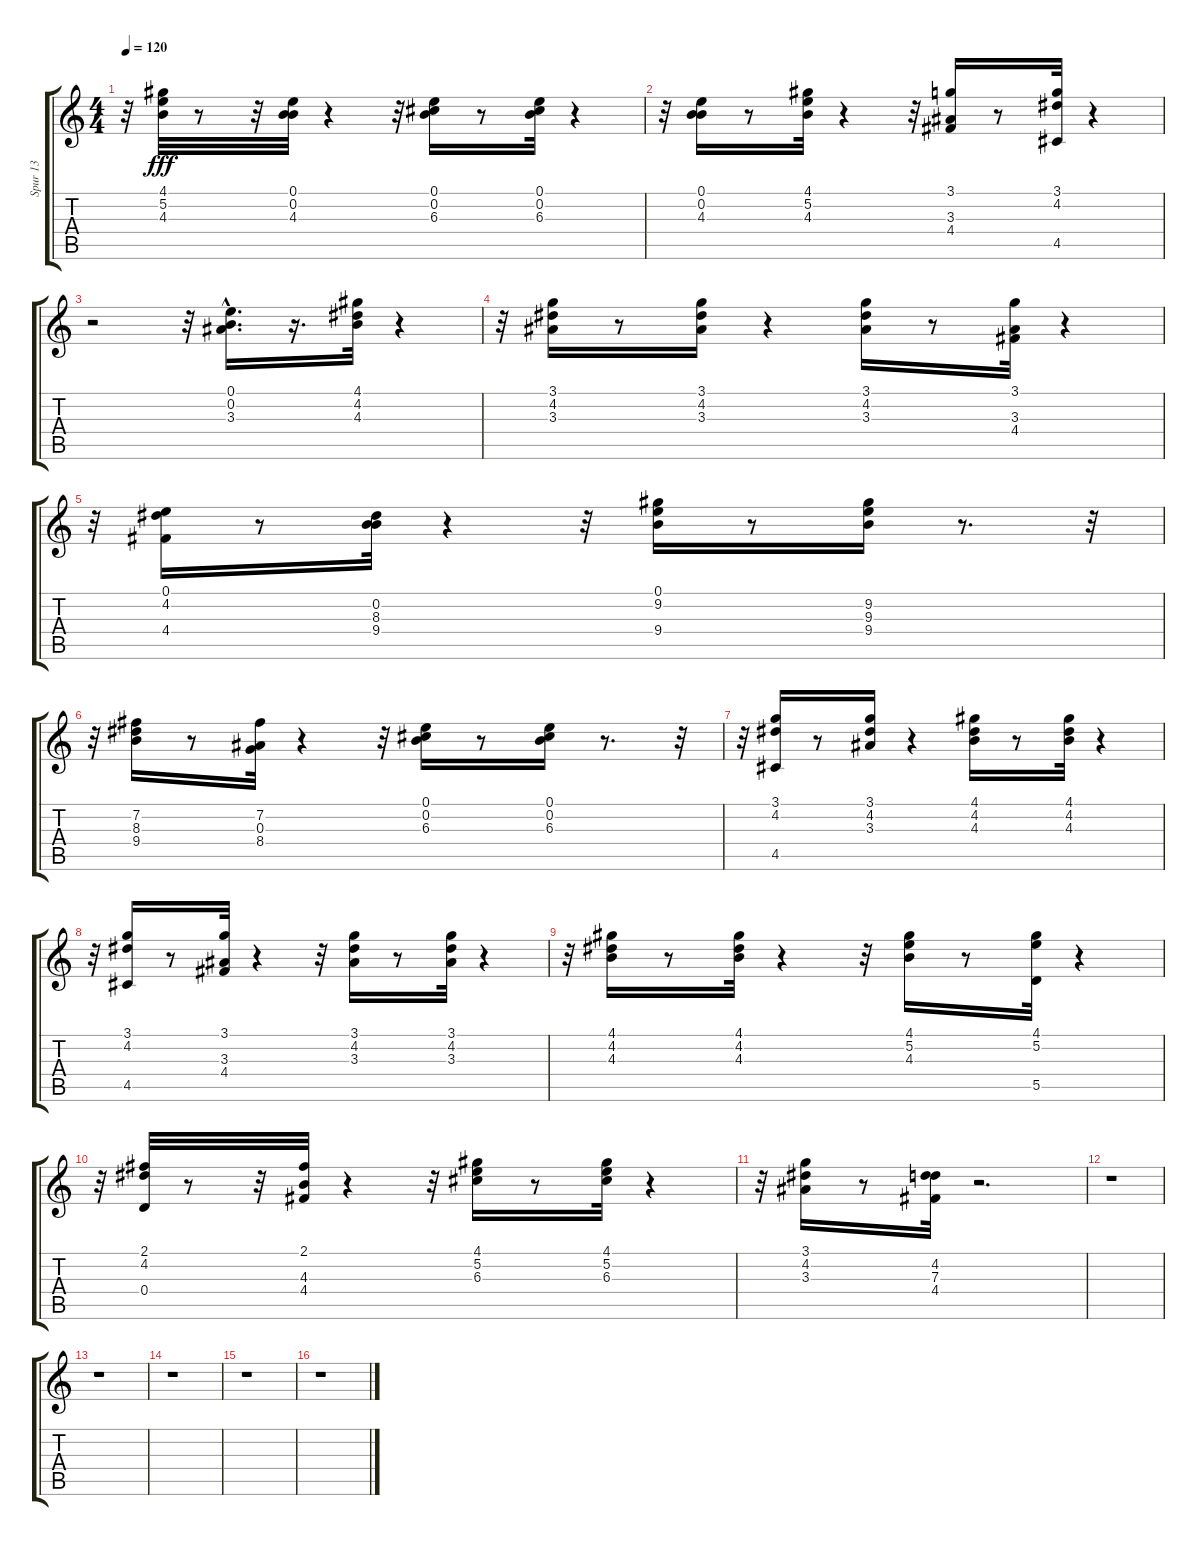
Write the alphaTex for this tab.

\track ("Spur 13" "Spur 13") {instrument acousticguitarnylon}
\staff {score tabs}
\tuning (E4 B3 G3 D3 A2 E2) {hide}
\ts (4 4)
\tempo 120
\clef g2
\ks c
r.32{dy fff} (4.1 5.2 4.3).32 r.8 r.32 (0.1 0.2 4.3).32 r.4 r.32 (0.1 0.2 6.3).16 r.8 (0.1 0.2 6.3).32 r.4 |
r.32 (0.1 0.2 4.3).16 r.8 (4.1 5.2 4.3).32 r.4 r.32 (3.1 3.3 4.4).16 r.8 (3.1 4.2 4.5).32 r.4 |
r.2 r.32 (0.1{hac} 0.2{hac} 3.3).16{d} r.16{d} (4.1 4.2 4.3).32 r.4 |
r.32 (3.1 4.2 3.3).16 r.8 (3.1 4.2 3.3).16 r.4 (3.1 4.2 3.3).16 r.8 (3.1 3.3 4.4).32 r.4 |
r.32 (0.1 4.2 4.4).16 r.8 (0.2 8.3 9.4).32 r.4 r.32 (0.1 9.2 9.4).16 r.8 (9.2 9.3 9.4).16 r.8{d} r.32 |
r.32 (7.2 8.3 9.4).16 r.8 (7.2 0.3 8.4).32 r.4 r.32 (0.1 0.2 6.3).16 r.8 (0.1 0.2 6.3).16 r.8{d} r.32 |
r.32 (3.1 4.2 4.5).16 r.8 (3.1 4.2 3.3).16 r.4 (4.1 4.2 4.3).16 r.8 (4.1 4.2 4.3).32 r.4 |
r.32 (3.1 4.2 4.5).16 r.8 (3.1 3.3 4.4).32 r.4 r.32 (3.1 4.2 3.3).16 r.8 (3.1 4.2 3.3).32 r.4 |
r.32 (4.1 4.2 4.3).16 r.8 (4.1 4.2 4.3).32 r.4 r.32 (4.1 5.2 4.3).16 r.8 (4.1 5.2 5.5).32 r.4 |
r.32 (2.1 4.2 0.4).32 r.8 r.32 (2.1 4.3 4.4).32 r.4 r.32 (4.1 5.2 6.3).16 r.8 (4.1 5.2 6.3).32 r.4 |
r.32 (3.1 4.2 3.3).16 r.8 (4.2 7.3 4.4).32 r.2{d} |
r.1 |
r.1 |
r.1 |
r.1 |
r.1
